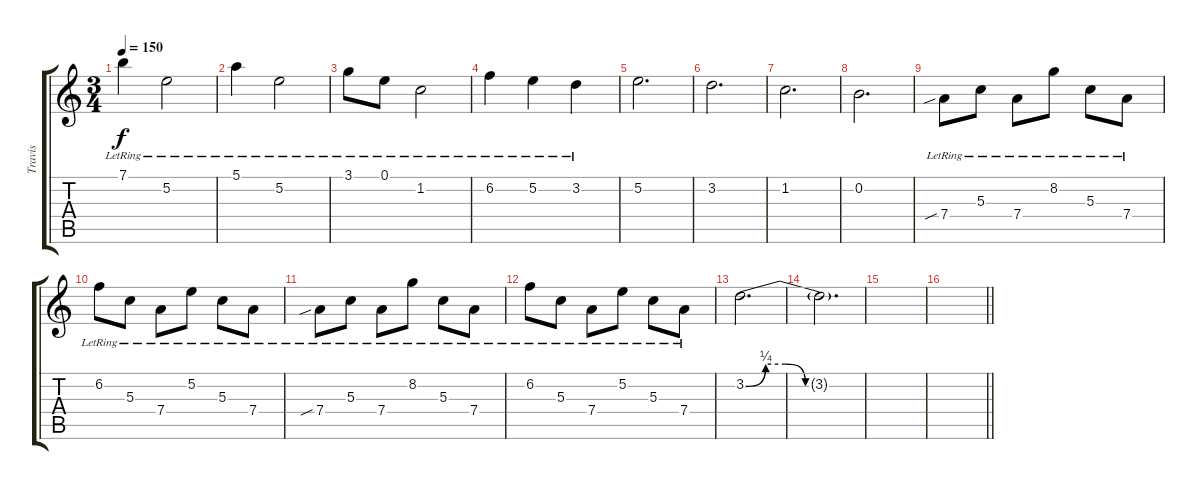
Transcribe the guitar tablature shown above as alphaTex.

\track ("Travis" "Travis") {instrument acousticguitarsteel}
\staff {score tabs}
\tuning (E4 B3 G3 D3 A2 E2) {hide}
\ts (3 4)
\tempo 150
\clef g2
\ks c
7.1{lr}.4{dy f} 5.2{lr}.2 |
5.1{lr}.4 5.2{lr}.2 |
3.1{lr}.8 0.1{lr}.8 1.2{lr}.2 |
6.2{lr}.4 5.2{lr}.4 3.2{lr}.4 |
5.2.2{d} |
3.2.2{d} |
1.2.2{d} |
0.2.2{d} |
7.4{sib lr}.8 5.3{lr}.8 7.4{lr}.8 8.2{lr}.8 5.3{lr}.8 7.4{lr}.8 |
6.2{lr}.8 5.3{lr}.8 7.4{lr}.8 5.2{lr}.8 5.3{lr}.8 7.4{lr}.8 |
7.4{sib lr}.8 5.3{lr}.8 7.4{lr}.8 8.2{lr}.8 5.3{lr}.8 7.4{lr}.8 |
6.2{lr}.8 5.3{lr}.8 7.4{lr}.8 5.2{lr}.8 5.3{lr}.8 7.4{lr}.8 |
3.2{be (custom 0 0 10 1 20 1 30 0 60 0)}.2{d} |
3.2{t}.2{d} |
|
\barLineRight lightlight
